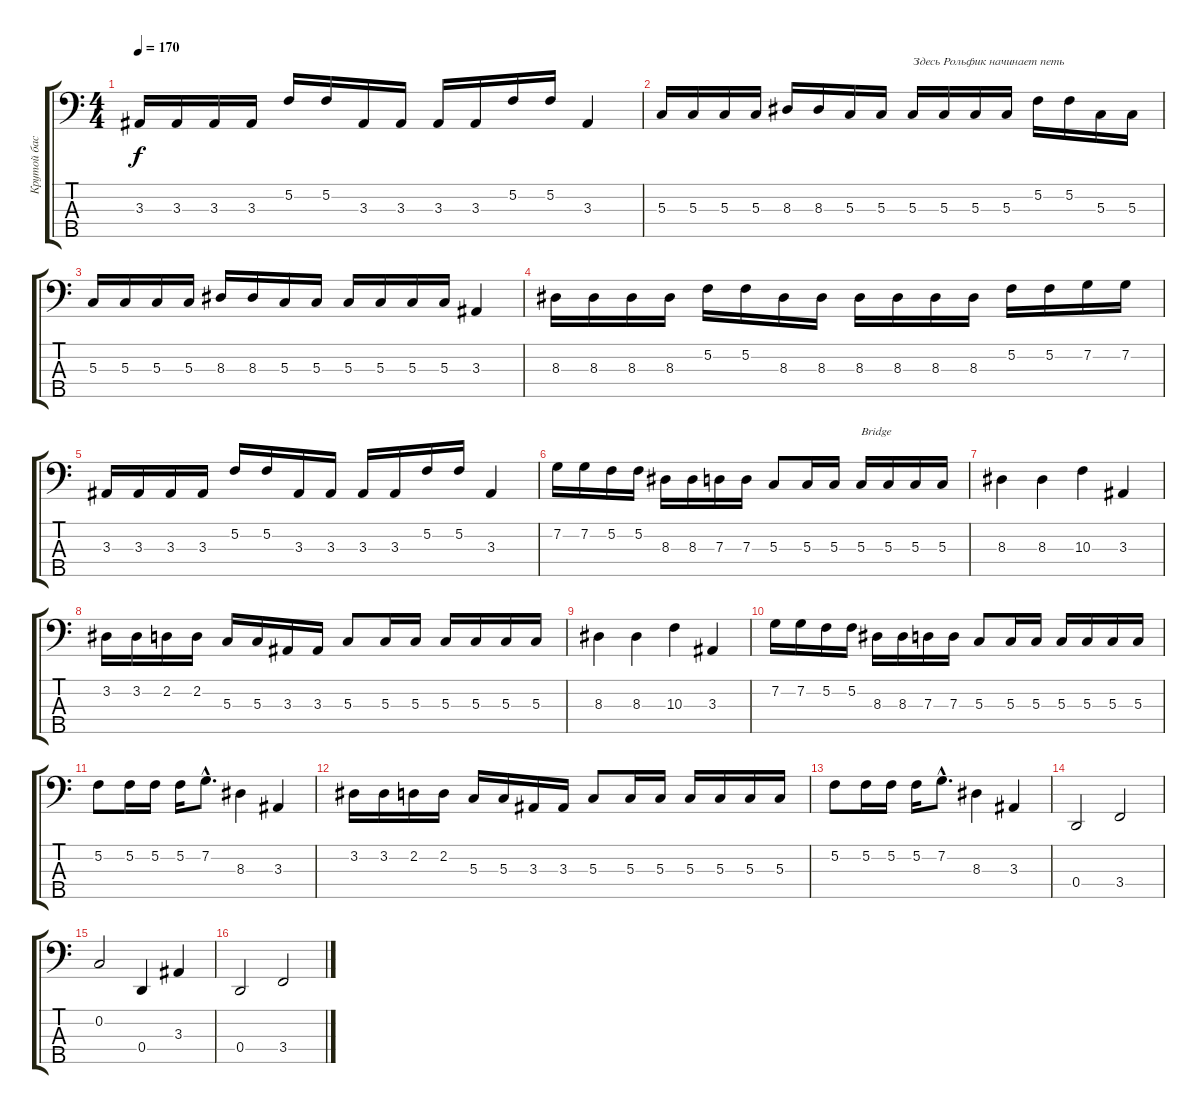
\track ("Крутой бас" "Крутой бас") {instrument electricbassfinger}
\staff {score tabs}
\tuning (F2 C2 G1 D1 A0) {hide}
\ts (4 4)
\tempo 170
\clef f4
\ks c
3.3.16{dy f} 3.3.16 3.3.16 3.3.16 5.2.16 5.2.16 3.3.16 3.3.16 3.3.16 3.3.16 5.2.16 5.2.16 3.3.4 |
5.3.16 5.3.16 5.3.16 5.3.16 8.3.16 8.3.16 5.3.16 5.3.16 5.3.16{txt "Здесь Рольфик начинает петь"} 5.3.16 5.3.16 5.3.16 5.2.16 5.2.16 5.3.16 5.3.16 |
5.3.16 5.3.16 5.3.16 5.3.16 8.3.16 8.3.16 5.3.16 5.3.16 5.3.16 5.3.16 5.3.16 5.3.16 3.3.4 |
8.3.16 8.3.16 8.3.16 8.3.16 5.2.16 5.2.16 8.3.16 8.3.16 8.3.16 8.3.16 8.3.16 8.3.16 5.2.16 5.2.16 7.2.16 7.2.16 |
3.3.16 3.3.16 3.3.16 3.3.16 5.2.16 5.2.16 3.3.16 3.3.16 3.3.16 3.3.16 5.2.16 5.2.16 3.3.4 |
7.2.16 7.2.16 5.2.16 5.2.16 8.3.16 8.3.16 7.3.16 7.3.16 5.3.8 5.3.16 5.3.16 5.3.16{txt "Bridge"} 5.3.16 5.3.16 5.3.16 |
8.3.4 8.3.4 10.3.4 3.3.4 |
3.2.16 3.2.16 2.2.16 2.2.16 5.3.16 5.3.16 3.3.16 3.3.16 5.3.8 5.3.16 5.3.16 5.3.16 5.3.16 5.3.16 5.3.16 |
8.3.4 8.3.4 10.3.4 3.3.4 |
7.2.16 7.2.16 5.2.16 5.2.16 8.3.16 8.3.16 7.3.16 7.3.16 5.3.8 5.3.16 5.3.16 5.3.16 5.3.16 5.3.16 5.3.16 |
5.2.8 5.2.16 5.2.16 5.2.16 7.2{hac}.8{d} 8.3.4 3.3.4 |
3.2.16 3.2.16 2.2.16 2.2.16 5.3.16 5.3.16 3.3.16 3.3.16 5.3.8 5.3.16 5.3.16 5.3.16 5.3.16 5.3.16 5.3.16 |
5.2.8 5.2.16 5.2.16 5.2.16 7.2{hac}.8{d} 8.3.4 3.3.4 |
0.4.2 3.4.2 |
0.2.2 0.4.4 3.3.4 |
0.4.2 3.4.2
